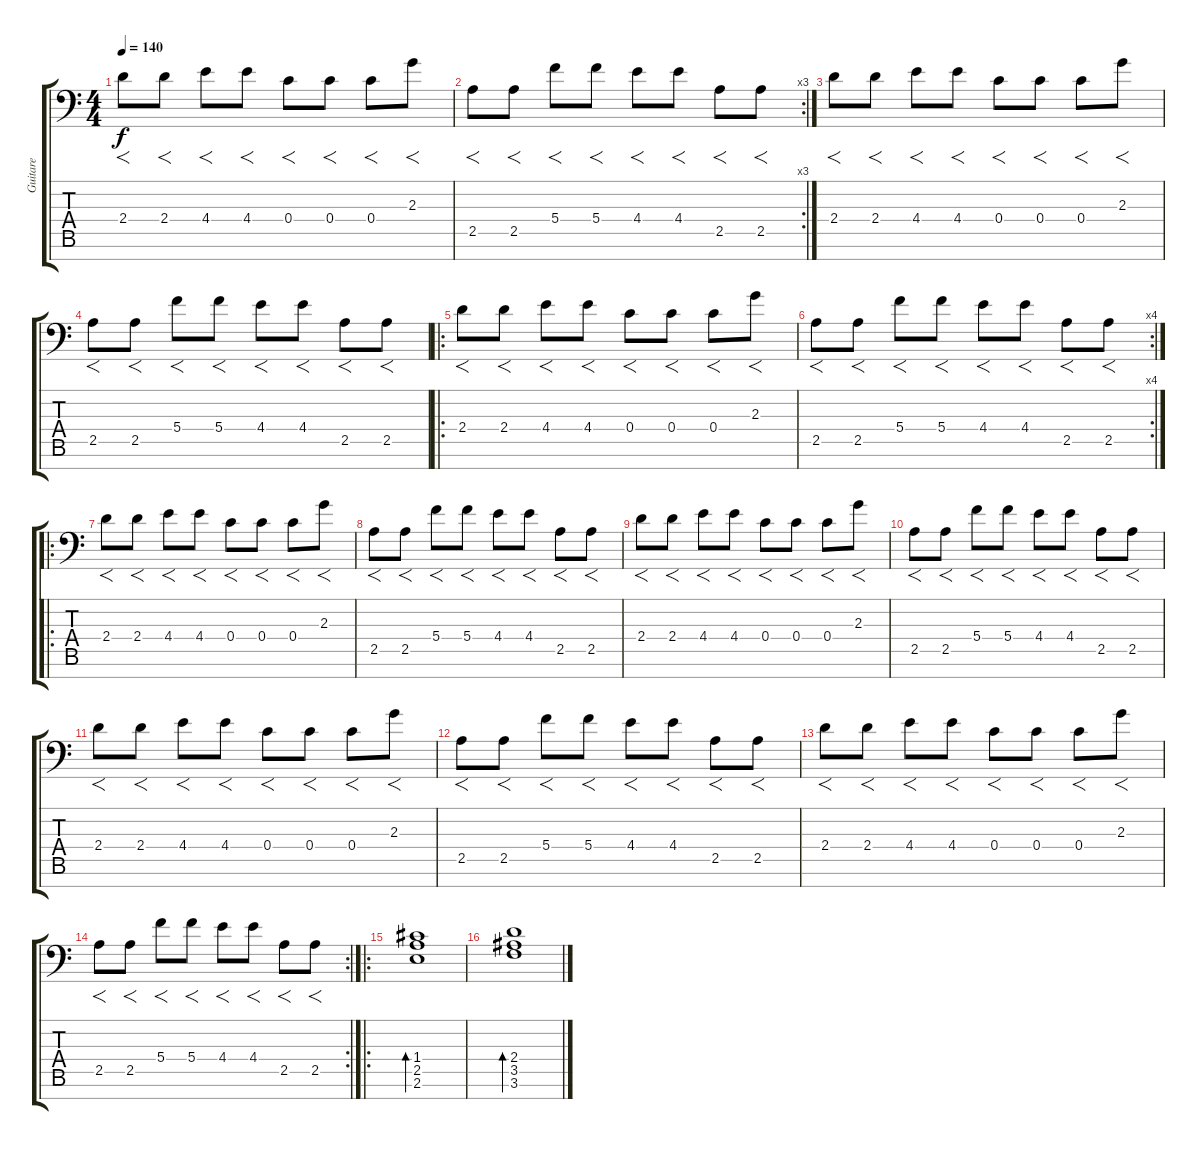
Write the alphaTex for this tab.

\track ("Guitare" "Guitare") {instrument distortionguitar}
\staff {score tabs}
\tuning (D4 A3 F3 C3 G2 D2 A1) {hide}
\ts (4 4)
\tempo 140
\clef f4
\ks c
2.4.8{f dy f instrument electricguitarclean} 2.4.8{f} 4.4.8{f} 4.4.8{f} 0.4.8{f} 0.4.8{f} 0.4.8{f} 2.3.8{f} |
\rc 3
2.5.8{f} 2.5.8{f} 5.4.8{f} 5.4.8{f} 4.4.8{f} 4.4.8{f} 2.5.8{f} 2.5.8{f} |
2.4.8{f} 2.4.8{f} 4.4.8{f} 4.4.8{f} 0.4.8{f} 0.4.8{f} 0.4.8{f} 2.3.8{f} |
2.5.8{f} 2.5.8{f} 5.4.8{f} 5.4.8{f} 4.4.8{f} 4.4.8{f} 2.5.8{f} 2.5.8{f} |
\ro
2.4.8{f} 2.4.8{f} 4.4.8{f} 4.4.8{f} 0.4.8{f} 0.4.8{f} 0.4.8{f} 2.3.8{f} |
\rc 4
2.5.8{f} 2.5.8{f} 5.4.8{f} 5.4.8{f} 4.4.8{f} 4.4.8{f} 2.5.8{f} 2.5.8{f} |
\ro
2.4.8{f} 2.4.8{f} 4.4.8{f} 4.4.8{f} 0.4.8{f} 0.4.8{f} 0.4.8{f} 2.3.8{f} |
2.5.8{f} 2.5.8{f} 5.4.8{f} 5.4.8{f} 4.4.8{f} 4.4.8{f} 2.5.8{f} 2.5.8{f} |
2.4.8{f} 2.4.8{f} 4.4.8{f} 4.4.8{f} 0.4.8{f} 0.4.8{f} 0.4.8{f} 2.3.8{f} |
2.5.8{f} 2.5.8{f} 5.4.8{f} 5.4.8{f} 4.4.8{f} 4.4.8{f} 2.5.8{f} 2.5.8{f} |
2.4.8{f} 2.4.8{f} 4.4.8{f} 4.4.8{f} 0.4.8{f} 0.4.8{f} 0.4.8{f} 2.3.8{f} |
2.5.8{f} 2.5.8{f} 5.4.8{f} 5.4.8{f} 4.4.8{f} 4.4.8{f} 2.5.8{f} 2.5.8{f} |
2.4.8{f} 2.4.8{f} 4.4.8{f} 4.4.8{f} 0.4.8{f} 0.4.8{f} 0.4.8{f} 2.3.8{f} |
\rc 2
2.5.8{f} 2.5.8{f} 5.4.8{f} 5.4.8{f} 4.4.8{f} 4.4.8{f} 2.5.8{f} 2.5.8{f} |
\ro
(1.4 2.5 2.6).1{bd 480 instrument distortionguitar} |
(2.4 3.5 3.6).1{bd 480}
